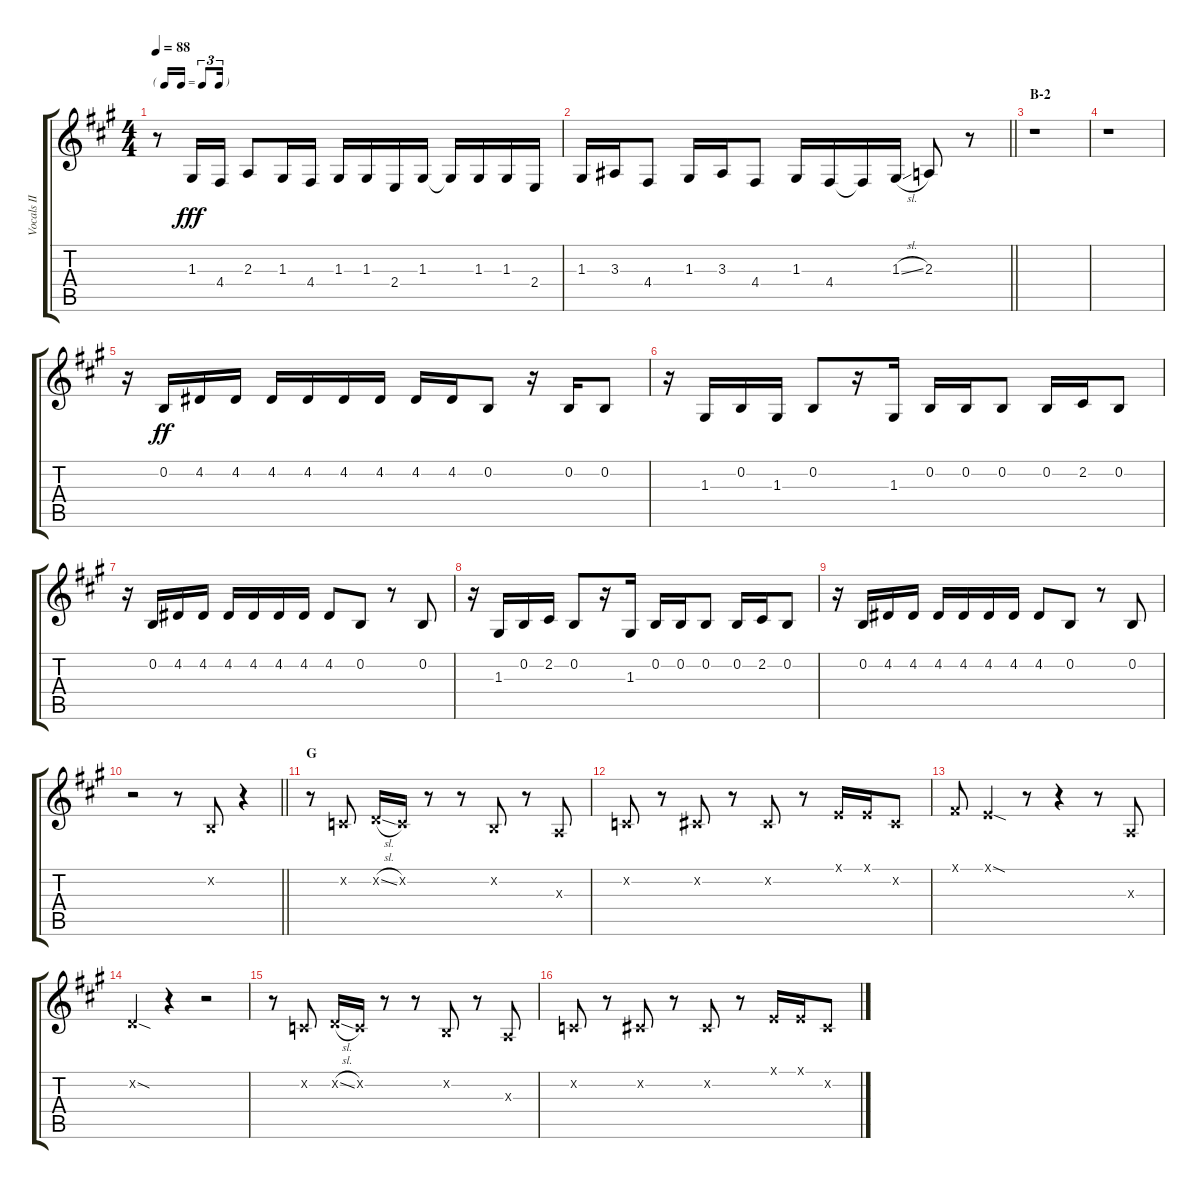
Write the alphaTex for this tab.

\track ("Vocals II" "Vocals II") {instrument voiceoohs}
\staff {score tabs}
\tuning (E4 B3 G3 D3 A2 E2) {hide}
\ts (4 4)
\tf triplet16th
\tempo 88
\clef g2
\ks a
r.8{dy fff} 1.3.16 4.4.16 2.3.8 1.3.16 4.4.16 1.3.16 1.3.16 2.4.16 1.3.16 1.3{t}.16 1.3.16 1.3.16 2.4.16 |
\barLineRight lightlight
1.3.16 3.3.16 4.4.8 1.3.16 3.3.16 4.4.8 1.3.16 4.4.16 4.4{t}.16 1.3{sl}.16 2.3.8 r.8 |
\section ("" "B-2")
r.1 |
r.1 |
r.16 0.2.16{dy ff} 4.2.16 4.2.16 4.2.16 4.2.16 4.2.16 4.2.16 4.2.16 4.2.16 0.2.8 r.16 0.2.16 0.2.8 |
r.16 1.3.16 0.2.16 1.3.16 0.2.8 r.16 1.3.16 0.2.16 0.2.16 0.2.8 0.2.16 2.2.16 0.2.8 |
r.16 0.2.16 4.2.16 4.2.16 4.2.16 4.2.16 4.2.16 4.2.16 4.2.8 0.2.8 r.8 0.2.8 |
r.16 1.3.16 0.2.16 2.2.16 0.2.8 r.16 1.3.16 0.2.16 0.2.16 0.2.8 0.2.16 2.2.16 0.2.8 |
r.16 0.2.16 4.2.16 4.2.16 4.2.16 4.2.16 4.2.16 4.2.16 4.2.8 0.2.8 r.8 0.2.8 |
\barLineRight lightlight
r.2 r.8 0.2{x}.8 r.4 |
\section ("" "G")
r.8 1.2{x}.8 3.2{sl x}.16 1.2{x}.16 r.8 r.8 0.2{x}.8 r.8 2.3{x}.8 |
1.2{x}.8 r.8 2.2{x}.8 r.8 2.2{x}.8 r.8 0.1{x}.16 0.1{x}.16 2.2{x}.8 |
2.1{x}.8 0.1{sod x}.4 r.8 r.4 r.8 2.3{x}.8 |
3.2{sod x}.4 r.4 r.2 |
r.8 1.2{x}.8 3.2{sl x}.16 1.2{x}.16 r.8 r.8 0.2{x}.8 r.8 2.3{x}.8 |
1.2{x}.8 r.8 2.2{x}.8 r.8 2.2{x}.8 r.8 0.1{x}.16 0.1{x}.16 2.2{x}.8
